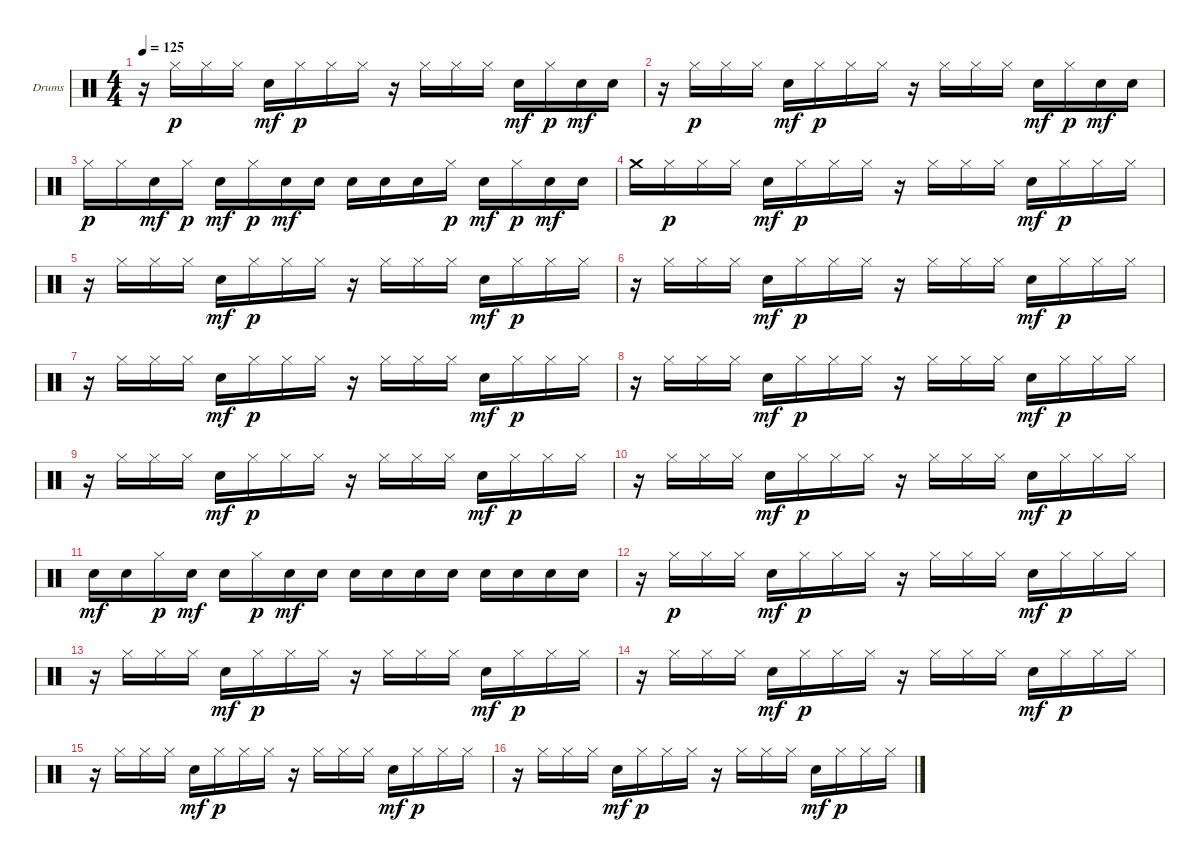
\defaultSystemsLayout 4
\bracketExtendMode groupsimilarinstruments
\firstSystemTrackNameOrientation horizontal
\otherSystemsTrackNameOrientation horizontal
\track ("Drumkit" "Drums") {instrument percussion}
\staff {score}
\articulation defaults
\ts (4 4)
\tempo 125
\clef neutral
\scale
0.333333
\ks c
r.16{dy p} "Hi-Hat (closed)".16 "Hi-Hat (closed)".16 "Hi-Hat (closed)".16 "Snare (hit) 2".16{dy mf} "Hi-Hat (closed)".16{dy p} "Hi-Hat (closed)".16 "Hi-Hat (closed)".16 r.16 "Hi-Hat (closed)".16 "Hi-Hat (closed)".16 "Hi-Hat (closed)".16 "Snare (hit) 2".16{dy mf} "Hi-Hat (closed)".16{dy p} "Snare (hit) 2".16{dy mf} "Snare (hit) 2".16 |
\scale
0.333333 r.16 "Hi-Hat (closed)".16{dy p} "Hi-Hat (closed)".16 "Hi-Hat (closed)".16 "Snare (hit) 2".16{dy mf} "Hi-Hat (closed)".16{dy p} "Hi-Hat (closed)".16 "Hi-Hat (closed)".16 r.16 "Hi-Hat (closed)".16 "Hi-Hat (closed)".16 "Hi-Hat (closed)".16 "Snare (hit) 2".16{dy mf} "Hi-Hat (closed)".16{dy p} "Snare (hit) 2".16{dy mf} "Snare (hit) 2".16 |
\scale
0.333333 "Hi-Hat (closed)".16{dy p} "Hi-Hat (closed)".16 "Snare (hit) 2".16{dy mf} "Hi-Hat (closed)".16{dy p} "Snare (hit) 2".16{dy mf} "Hi-Hat (closed)".16{dy p} "Snare (hit) 2".16{dy mf} "Snare (hit) 2".16 "Snare (hit) 2".16 "Snare (hit) 2".16 "Snare (hit) 2".16 "Hi-Hat (closed)".16{dy p} "Snare (hit) 2".16{dy mf} "Hi-Hat (closed)".16{dy p} "Snare (hit) 2".16{dy mf} "Snare (hit) 2".16 |
\scale
0.333333 "Crash medium (hit)".16 "Hi-Hat (closed)".16{dy p} "Hi-Hat (closed)".16 "Hi-Hat (closed)".16 "Snare (hit) 2".16{dy mf} "Hi-Hat (closed)".16{dy p} "Hi-Hat (closed)".16 "Hi-Hat (closed)".16 r.16 "Hi-Hat (closed)".16 "Hi-Hat (closed)".16 "Hi-Hat (closed)".16 "Snare (hit) 2".16{dy mf} "Hi-Hat (closed)".16{dy p} "Hi-Hat (closed)".16 "Hi-Hat (closed)".16 |
\scale
0.333333 r.16 "Hi-Hat (closed)".16 "Hi-Hat (closed)".16 "Hi-Hat (closed)".16 "Snare (hit) 2".16{dy mf} "Hi-Hat (closed)".16{dy p} "Hi-Hat (closed)".16 "Hi-Hat (closed)".16 r.16 "Hi-Hat (closed)".16 "Hi-Hat (closed)".16 "Hi-Hat (closed)".16 "Snare (hit) 2".16{dy mf} "Hi-Hat (closed)".16{dy p} "Hi-Hat (closed)".16 "Hi-Hat (closed)".16 |
\scale
0.333333 r.16 "Hi-Hat (closed)".16 "Hi-Hat (closed)".16 "Hi-Hat (closed)".16 "Snare (hit) 2".16{dy mf} "Hi-Hat (closed)".16{dy p} "Hi-Hat (closed)".16 "Hi-Hat (closed)".16 r.16 "Hi-Hat (closed)".16 "Hi-Hat (closed)".16 "Hi-Hat (closed)".16 "Snare (hit) 2".16{dy mf} "Hi-Hat (closed)".16{dy p} "Hi-Hat (closed)".16 "Hi-Hat (closed)".16 |
\scale
0.333333 r.16 "Hi-Hat (closed)".16 "Hi-Hat (closed)".16 "Hi-Hat (closed)".16 "Snare (hit) 2".16{dy mf} "Hi-Hat (closed)".16{dy p} "Hi-Hat (closed)".16 "Hi-Hat (closed)".16 r.16 "Hi-Hat (closed)".16 "Hi-Hat (closed)".16 "Hi-Hat (closed)".16 "Snare (hit) 2".16{dy mf} "Hi-Hat (closed)".16{dy p} "Hi-Hat (closed)".16 "Hi-Hat (closed)".16 |
\scale
0.333333 r.16 "Hi-Hat (closed)".16 "Hi-Hat (closed)".16 "Hi-Hat (closed)".16 "Snare (hit) 2".16{dy mf} "Hi-Hat (closed)".16{dy p} "Hi-Hat (closed)".16 "Hi-Hat (closed)".16 r.16 "Hi-Hat (closed)".16 "Hi-Hat (closed)".16 "Hi-Hat (closed)".16 "Snare (hit) 2".16{dy mf} "Hi-Hat (closed)".16{dy p} "Hi-Hat (closed)".16 "Hi-Hat (closed)".16 |
\scale
0.333333 r.16 "Hi-Hat (closed)".16 "Hi-Hat (closed)".16 "Hi-Hat (closed)".16 "Snare (hit) 2".16{dy mf} "Hi-Hat (closed)".16{dy p} "Hi-Hat (closed)".16 "Hi-Hat (closed)".16 r.16 "Hi-Hat (closed)".16 "Hi-Hat (closed)".16 "Hi-Hat (closed)".16 "Snare (hit) 2".16{dy mf} "Hi-Hat (closed)".16{dy p} "Hi-Hat (closed)".16 "Hi-Hat (closed)".16 |
\scale
0.333333 r.16 "Hi-Hat (closed)".16 "Hi-Hat (closed)".16 "Hi-Hat (closed)".16 "Snare (hit) 2".16{dy mf} "Hi-Hat (closed)".16{dy p} "Hi-Hat (closed)".16 "Hi-Hat (closed)".16 r.16 "Hi-Hat (closed)".16 "Hi-Hat (closed)".16 "Hi-Hat (closed)".16 "Snare (hit) 2".16{dy mf} "Hi-Hat (closed)".16{dy p} "Hi-Hat (closed)".16 "Hi-Hat (closed)".16 |
\scale
0.333333 "Snare (hit) 2".16{dy mf} "Snare (hit) 2".16 "Hi-Hat (closed)".16{dy p} "Snare (hit) 2".16{dy mf} "Snare (hit) 2".16 "Hi-Hat (closed)".16{dy p} "Snare (hit) 2".16{dy mf} "Snare (hit) 2".16 "Snare (hit) 2".16 "Snare (hit) 2".16 "Snare (hit) 2".16 "Snare (hit) 2".16 "Snare (hit) 2".16 "Snare (hit) 2".16 "Snare (hit) 2".16 "Snare (hit) 2".16 |
r.16 "Hi-Hat (closed)".16{dy p} "Hi-Hat (closed)".16 "Hi-Hat (closed)".16 "Snare (hit) 2".16{dy mf} "Hi-Hat (closed)".16{dy p} "Hi-Hat (closed)".16 "Hi-Hat (closed)".16 r.16 "Hi-Hat (closed)".16 "Hi-Hat (closed)".16 "Hi-Hat (closed)".16 "Snare (hit) 2".16{dy mf} "Hi-Hat (closed)".16{dy p} "Hi-Hat (closed)".16 "Hi-Hat (closed)".16 |
r.16 "Hi-Hat (closed)".16 "Hi-Hat (closed)".16 "Hi-Hat (closed)".16 "Snare (hit) 2".16{dy mf} "Hi-Hat (closed)".16{dy p} "Hi-Hat (closed)".16 "Hi-Hat (closed)".16 r.16 "Hi-Hat (closed)".16 "Hi-Hat (closed)".16 "Hi-Hat (closed)".16 "Snare (hit) 2".16{dy mf} "Hi-Hat (closed)".16{dy p} "Hi-Hat (closed)".16 "Hi-Hat (closed)".16 |
r.16 "Hi-Hat (closed)".16 "Hi-Hat (closed)".16 "Hi-Hat (closed)".16 "Snare (hit) 2".16{dy mf} "Hi-Hat (closed)".16{dy p} "Hi-Hat (closed)".16 "Hi-Hat (closed)".16 r.16 "Hi-Hat (closed)".16 "Hi-Hat (closed)".16 "Hi-Hat (closed)".16 "Snare (hit) 2".16{dy mf} "Hi-Hat (closed)".16{dy p} "Hi-Hat (closed)".16 "Hi-Hat (closed)".16 |
r.16 "Hi-Hat (closed)".16 "Hi-Hat (closed)".16 "Hi-Hat (closed)".16 "Snare (hit) 2".16{dy mf} "Hi-Hat (closed)".16{dy p} "Hi-Hat (closed)".16 "Hi-Hat (closed)".16 r.16 "Hi-Hat (closed)".16 "Hi-Hat (closed)".16 "Hi-Hat (closed)".16 "Snare (hit) 2".16{dy mf} "Hi-Hat (closed)".16{dy p} "Hi-Hat (closed)".16 "Hi-Hat (closed)".16 |
r.16 "Hi-Hat (closed)".16 "Hi-Hat (closed)".16 "Hi-Hat (closed)".16 "Snare (hit) 2".16{dy mf} "Hi-Hat (closed)".16{dy p} "Hi-Hat (closed)".16 "Hi-Hat (closed)".16 r.16 "Hi-Hat (closed)".16 "Hi-Hat (closed)".16 "Hi-Hat (closed)".16 "Snare (hit) 2".16{dy mf} "Hi-Hat (closed)".16{dy p} "Hi-Hat (closed)".16 "Hi-Hat (closed)".16
